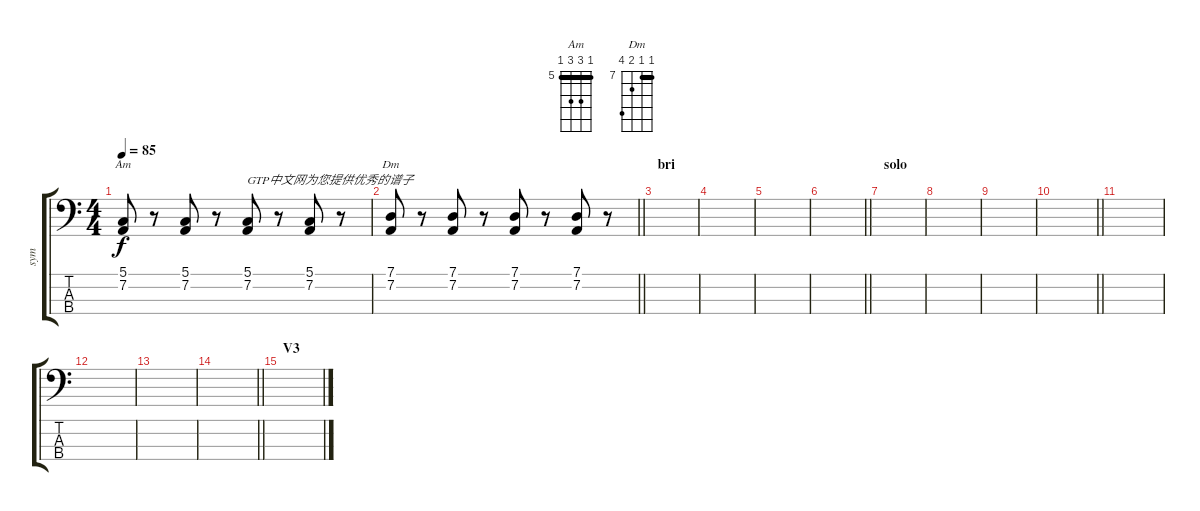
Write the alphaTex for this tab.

\track ("sym" "sym") {instrument voiceoohs}
\staff {score tabs}
\tuning (G2 D2 A1 E1) {hide}
\chord ("Am" 5 7 7 5) {firstfret 5 barre 5}
\chord ("Dm" 7 7 8 10) {firstfret 7 barre 7}
\ts (4 4)
\tempo 85
\clef f4
\ks c
(5.1 7.2).8{ch "Am" dy f} r.8 (5.1 7.2).8 r.8 (5.1 7.2).8{txt "GTP中文网为您提供优秀的谱子"} r.8 (5.1 7.2).8 r.8 |
\barLineRight lightlight
(7.1 7.2).8{ch "Dm"} r.8 (7.1 7.2).8 r.8 (7.1 7.2).8 r.8 (7.1 7.2).8 r.8 |
\section ("" "bri ")
|
|
|
\barLineRight lightlight
|
\section ("" "solo ")
|
|
|
\barLineRight lightlight
|
|
|
|
\barLineRight lightlight
|
\section ("" "V3")
